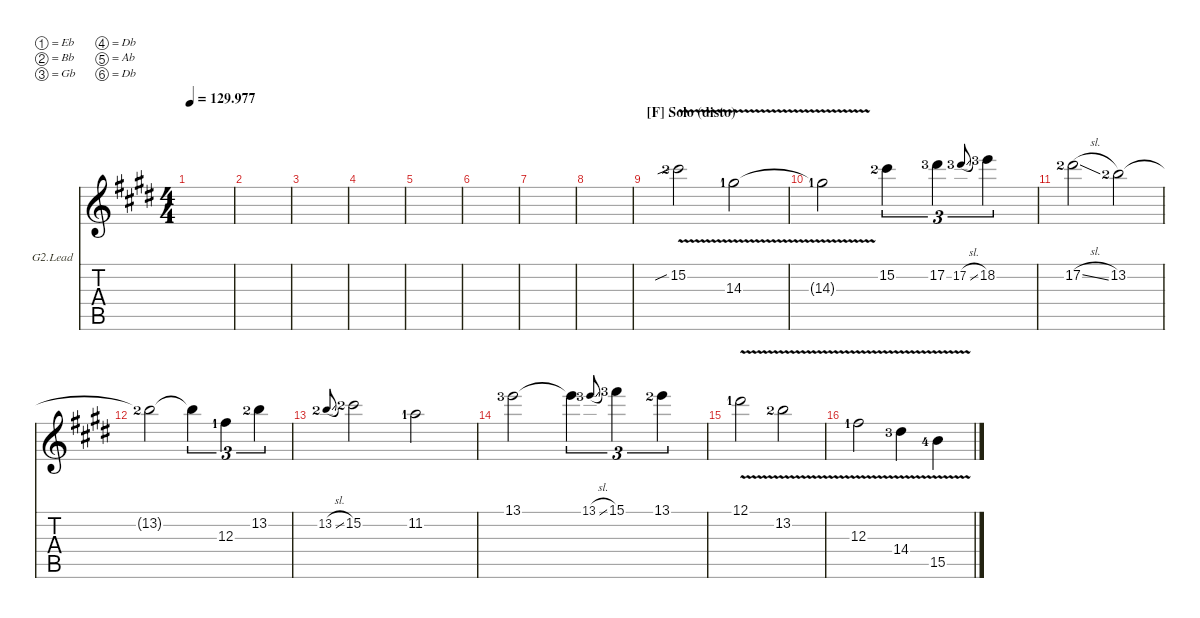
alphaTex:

\defaultSystemsLayout 4
\hideDynamics
\bracketExtendMode nobrackets
\firstSystemTrackNameOrientation horizontal
\otherSystemsTrackNameOrientation horizontal
\track ("GTR2_Lead-Solo" "G2.Lead") {defaultSystemsLayout 4 instrument distortionguitar}
\staff {score tabs}
\tuning (Eb4 Bb3 Gb3 Db3 Ab2 Db2)
\ts (4 4)
\tempo
129.977
\accidentals auto
\clef g2
\ottava regular
\simile none
\ks e
|
|
|
|
|
|
|
|
\section ("F" "Solo (disto)")
15.2{v sib lf 3}.2 14.3{v lf 2}.2 |
14.3{t lf 2}.2 15.2{lf 3}.4{tu (3 2)} 17.2{lf 4}.4{tu (3 2)} 17.2{sl lf 4}.8{tu (3 2) gr onbeat} 18.2{lf 4}.4{tu (3 2)} |
17.2{sl lf 3}.2 13.2{lf 3}.2 |
13.2{t lf 3}.2 13.2{t}.4{tu (3 2)} 12.3{lf 2}.4{tu (3 2)} 13.2{lf 3}.4{tu (3 2)} |
13.2{sl lf 3}.8{tu (3 2) gr onbeat} 15.2{lf 3}.2 11.2{lf 2}.2 |
13.1{lf 4}.2 13.1{t}.4{tu (3 2)} 13.1{sl lf 4}.8{tu (3 2) gr onbeat} 15.1{lf 4}.4{tu (3 2)} 13.1{lf 3}.4{tu (3 2)} |
12.1{v lf 2}.2 13.2{v lf 3}.2 |
12.3{v lf 2}.2 14.4{v lf 4}.4 15.5{v lf 5}.4
